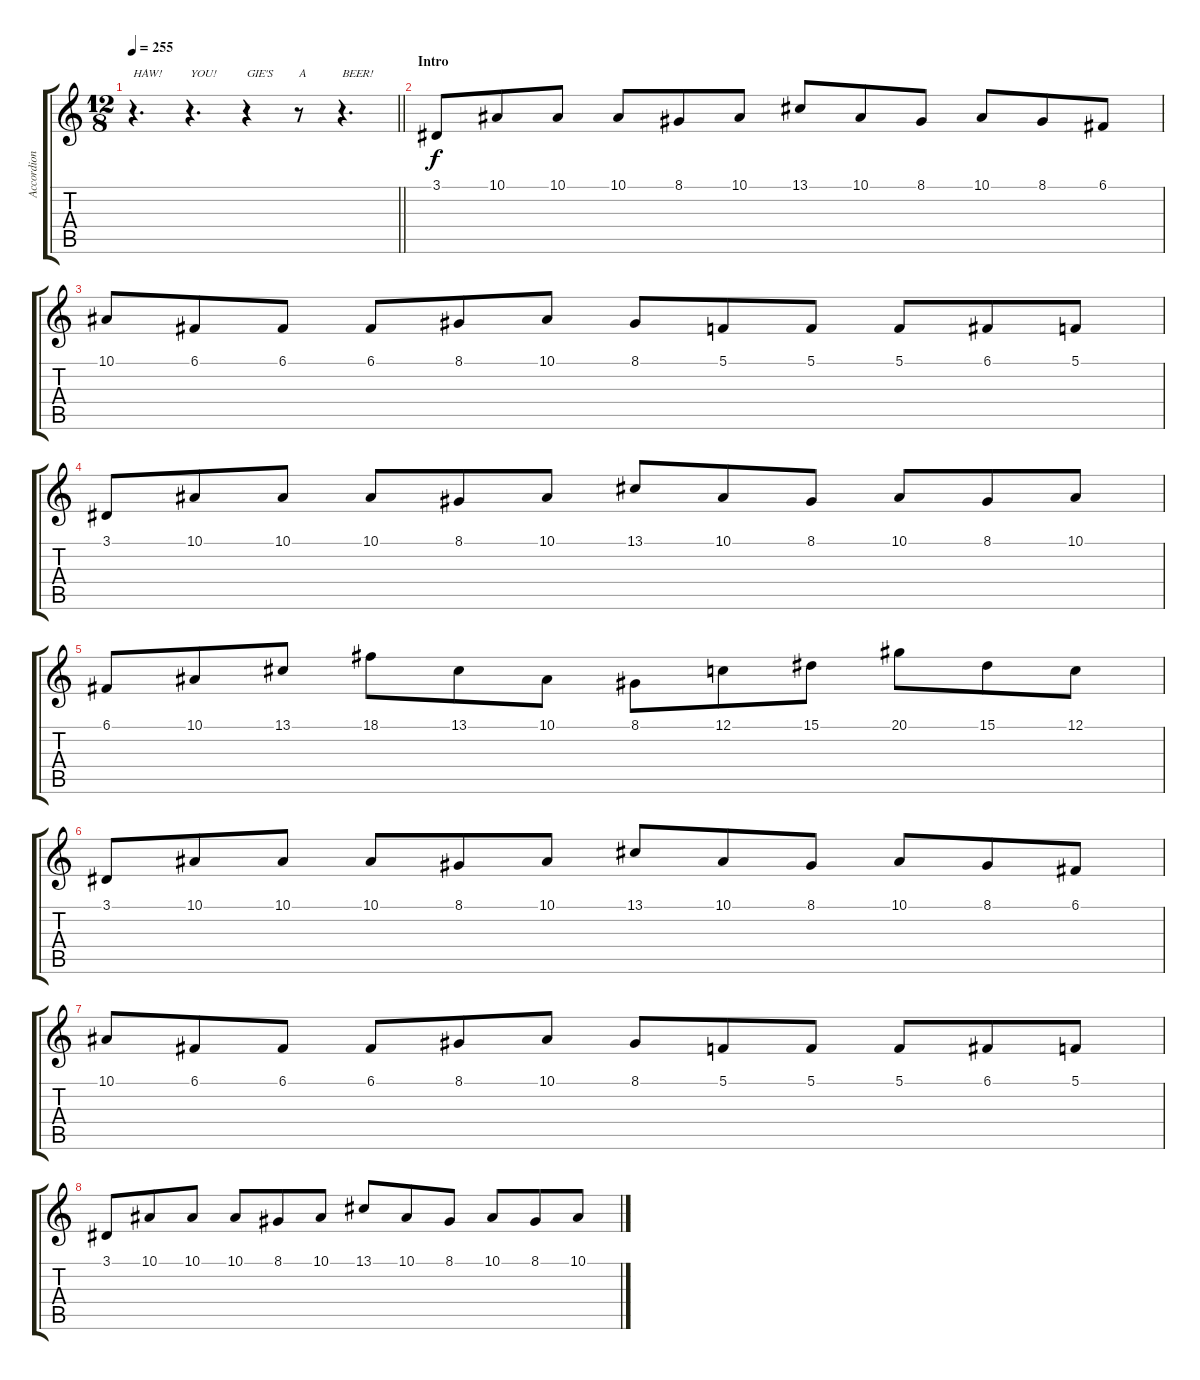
\track ("Accordion" "Accordion") {instrument accordion}
\staff {score tabs}
\tuning (C4 G3 Eb3 Bb2 F2 C2) {hide}
\ts (12 8)
\tempo 255
\clef g2
\barLineRight lightlight
\ks c
r.4{d txt "HAW!" dy f instrument accordion} r.4{d txt "YOU!"} r.4{txt "GIE'S"} r.8{txt "A"} r.4{d txt "BEER!"} |
\section ("" "Intro")
3.1.8 10.1.8 10.1.8 10.1.8 8.1.8 10.1.8 13.1.8 10.1.8 8.1.8 10.1.8 8.1.8 6.1.8 |
10.1.8 6.1.8 6.1.8 6.1.8 8.1.8 10.1.8 8.1.8 5.1.8 5.1.8 5.1.8 6.1.8 5.1.8 |
3.1.8 10.1.8 10.1.8 10.1.8 8.1.8 10.1.8 13.1.8 10.1.8 8.1.8 10.1.8 8.1.8 10.1.8 |
6.1.8 10.1.8 13.1.8 18.1.8 13.1.8 10.1.8 8.1.8 12.1.8 15.1.8 20.1.8 15.1.8 12.1.8 |
3.1.8 10.1.8 10.1.8 10.1.8 8.1.8 10.1.8 13.1.8 10.1.8 8.1.8 10.1.8 8.1.8 6.1.8 |
10.1.8 6.1.8 6.1.8 6.1.8 8.1.8 10.1.8 8.1.8 5.1.8 5.1.8 5.1.8 6.1.8 5.1.8 |
3.1.8 10.1.8 10.1.8 10.1.8 8.1.8 10.1.8 13.1.8 10.1.8 8.1.8 10.1.8 8.1.8 10.1.8
